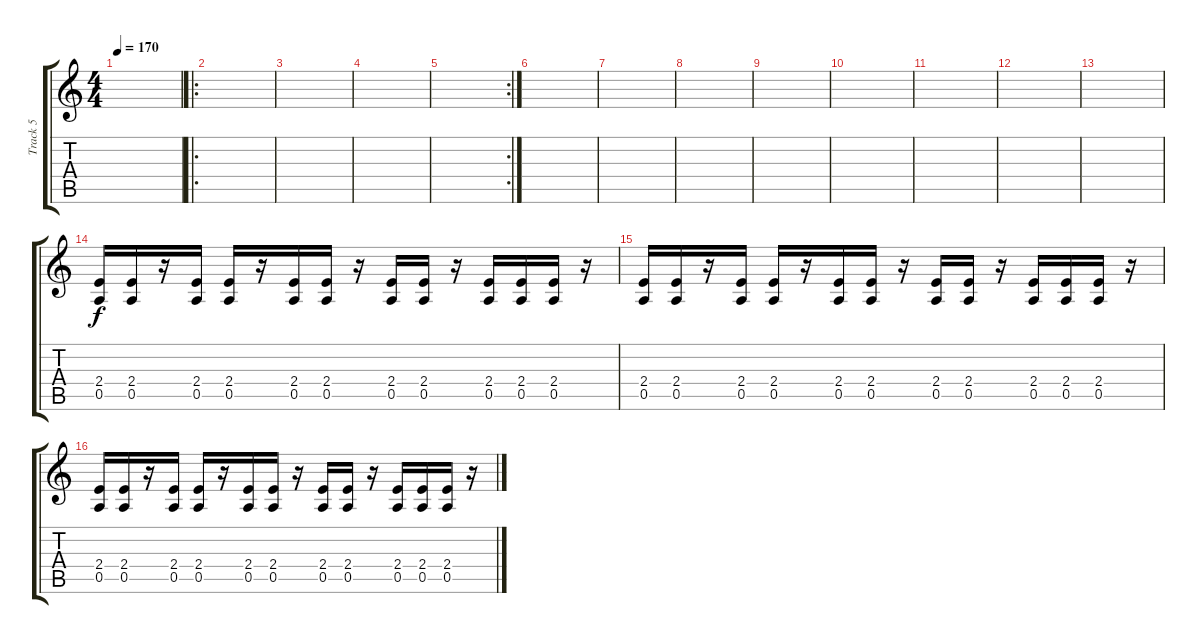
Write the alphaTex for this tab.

\track ("Track 5" "Track 5") {instrument electricguitarmuted}
\staff {score tabs}
\tuning (E4 B3 G3 D3 A2 E2) {hide}
\ts (4 4)
\tempo 170
\clef g2
\ks c
|
\ro
|
|
|
\rc 2
|
|
|
|
|
|
|
|
|
(2.4 0.5).16 (2.4 0.5).16 r.16 (2.4 0.5).16 (2.4 0.5).16 r.16 (2.4 0.5).16 (2.4 0.5).16 r.16 (2.4 0.5).16 (2.4 0.5).16 r.16 (2.4 0.5).16 (2.4 0.5).16 (2.4 0.5).16 r.16 |
(2.4 0.5).16 (2.4 0.5).16 r.16 (2.4 0.5).16 (2.4 0.5).16 r.16 (2.4 0.5).16 (2.4 0.5).16 r.16 (2.4 0.5).16 (2.4 0.5).16 r.16 (2.4 0.5).16 (2.4 0.5).16 (2.4 0.5).16 r.16 |
(2.4 0.5).16 (2.4 0.5).16 r.16 (2.4 0.5).16 (2.4 0.5).16 r.16 (2.4 0.5).16 (2.4 0.5).16 r.16 (2.4 0.5).16 (2.4 0.5).16 r.16 (2.4 0.5).16 (2.4 0.5).16 (2.4 0.5).16 r.16
